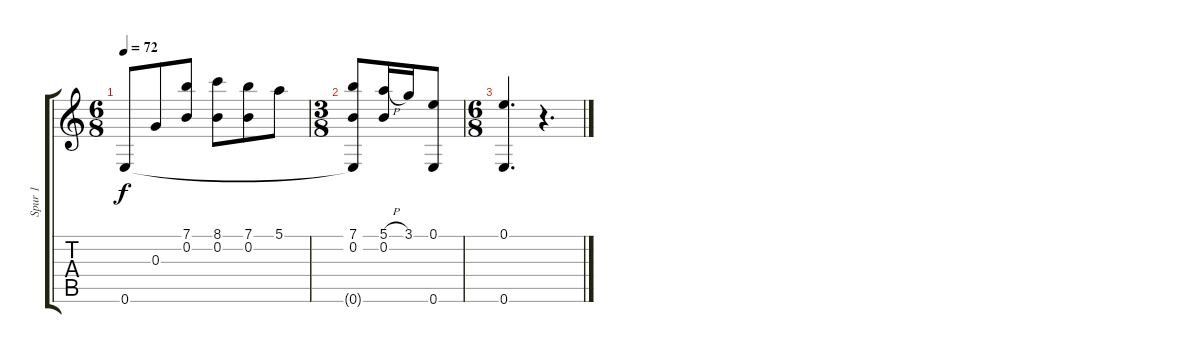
\track ("Spur 1" "Spur 1") {instrument acousticguitarsteel}
\staff {score tabs}
\tuning (E4 B3 G3 D3 A2 E2) {hide}
\ts (6 8)
\tempo 72
\clef g2
\ks c
0.6.8{dy f} 0.3.8 (7.1 0.2).8 (8.1 0.2).8 (7.1 0.2).8 5.1.8 |
\ts (3 8)
(7.1 0.2 0.6{t}).8 (5.1{h} 0.2).16 3.1.16 (0.1 0.6).8 |
\ts (6 8)
(0.1 0.6).4{d} r.4{d}
